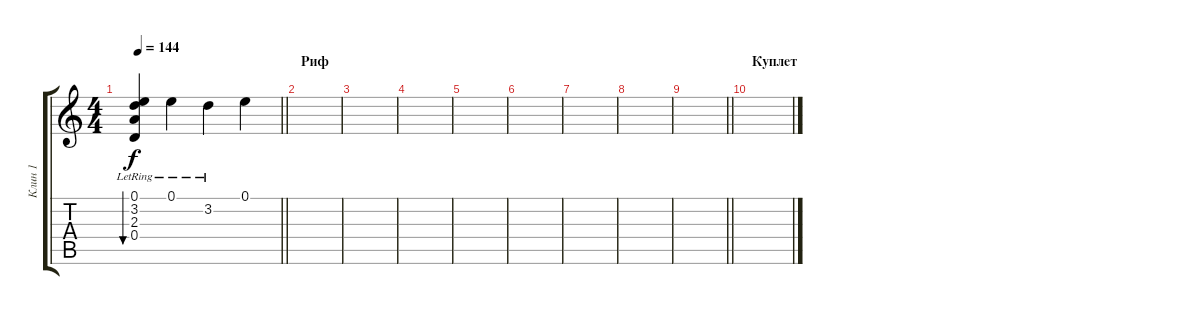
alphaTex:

\track ("Клин 1" "Клин 1") {instrument electricguitarclean}
\staff {score tabs}
\tuning (E4 B3 G3 D3 A2 E2) {hide}
\ts (4 4)
\tempo 144
\clef g2
\barLineRight lightlight
\ks c
(0.1{lr} 3.2{lr} 2.3{lr} 0.4{lr}).4{bu 60 dy f} 0.1{lr}.4 3.2{lr}.4 0.1.4 |
\section ("" "Риф")
|
|
|
|
|
|
|
\barLineRight lightlight
|
\section ("" "Куплет")
